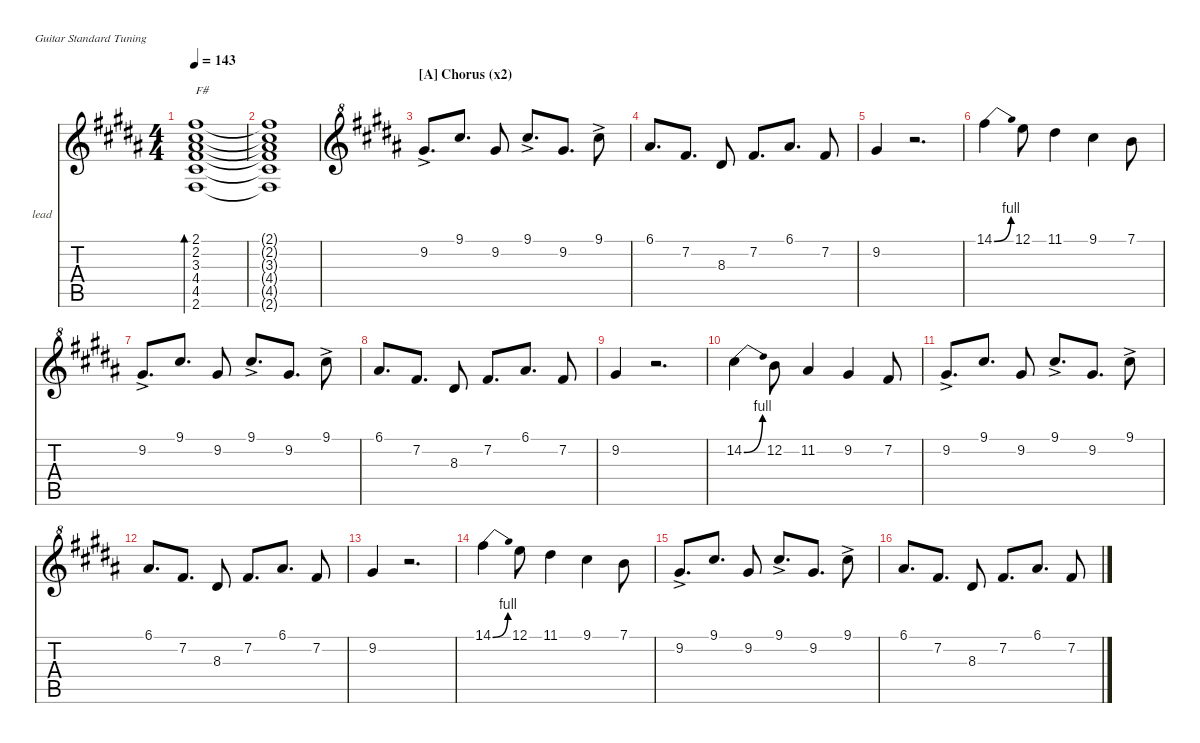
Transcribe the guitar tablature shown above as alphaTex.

\defaultSystemsLayout 4
\hideDynamics
\bracketExtendMode nobrackets
\firstSystemTrackNameOrientation horizontal
\otherSystemsTrackNameOrientation horizontal
\track ("lead guitar" "lead") {instrument electricguitarclean}
\staff {score tabs}
\tuning (E4 B3 G3 D3 A2 E2)
\ts (4 4)
\tempo 143
\clef g2
\ks g#minor
(2.6{acc #} 4.5{acc #} 4.4{acc #} 3.3{acc #} 2.2{acc #} 2.1{acc #}).1{bd 222 txt "F#" dy mf beam Up} |
(2.6{t acc #} 4.5{t acc #} 4.4{t acc #} 3.3{t acc #} 2.2{t acc #} 2.1{t acc #}).1{beam Up} |
\section ("A" "Chorus (x2)")
\ottava 8va
9.2{ac acc #}.8{d beam Up} 9.1{acc #}.8{d beam Up} 9.2{acc #}.8{beam Up} 9.1{ac acc #}.8{d beam Up} 9.2{acc #}.8{d beam Up} 9.1{ac acc #}.8{beam Down} |
6.1{acc #}.8{d beam Up} 7.2{acc #}.8{d beam Up} 8.3{acc #}.8{beam Up} 7.2{acc #}.8{d beam Up} 6.1{acc #}.8{d beam Up} 7.2{acc #}.8{beam Up} |
9.2{acc #}.4{beam Up} r.2{d beam Up} |
14.1{be (bend 0 0 15 4) acc #}.4{beam Down} 12.1{acc forcenatural}.8{beam Down} 11.1{acc #}.4{beam Down} 9.1{acc #}.4{beam Down} 7.1{acc forcenatural}.8{beam Down} |
9.2{ac acc #}.8{d beam Up} 9.1{acc #}.8{d beam Up} 9.2{acc #}.8{beam Up} 9.1{ac acc #}.8{d beam Up} 9.2{acc #}.8{d beam Up} 9.1{ac acc #}.8{beam Down} |
6.1{acc #}.8{d beam Up} 7.2{acc #}.8{d beam Up} 8.3{acc #}.8{beam Up} 7.2{acc #}.8{d beam Up} 6.1{acc #}.8{d beam Up} 7.2{acc #}.8{beam Up} |
9.2{acc #}.4{beam Up} r.2{d beam Up} |
14.2{be (bend 0 0 15 4) acc #}.4{beam Down} 12.2{acc forcenatural}.8{beam Down} 11.2{acc #}.4{beam Up} 9.2{acc #}.4{beam Up} 7.2{acc #}.8{beam Up} |
9.2{ac acc #}.8{d beam Up} 9.1{acc #}.8{d beam Up} 9.2{acc #}.8{beam Up} 9.1{ac acc #}.8{d beam Up} 9.2{acc #}.8{d beam Up} 9.1{ac acc #}.8{beam Down} |
6.1{acc #}.8{d beam Up} 7.2{acc #}.8{d beam Up} 8.3{acc #}.8{beam Up} 7.2{acc #}.8{d beam Up} 6.1{acc #}.8{d beam Up} 7.2{acc #}.8{beam Up} |
9.2{acc #}.4{beam Up} r.2{d beam Up} |
14.1{be (bend 0 0 15 4) acc #}.4{beam Down} 12.1{acc forcenatural}.8{beam Down} 11.1{acc #}.4{beam Down} 9.1{acc #}.4{beam Down} 7.1{acc forcenatural}.8{beam Down} |
9.2{ac acc #}.8{d beam Up} 9.1{acc #}.8{d beam Up} 9.2{acc #}.8{beam Up} 9.1{ac acc #}.8{d beam Up} 9.2{acc #}.8{d beam Up} 9.1{ac acc #}.8{beam Down} |
6.1{acc #}.8{d beam Up} 7.2{acc #}.8{d beam Up} 8.3{acc #}.8{beam Up} 7.2{acc #}.8{d beam Up} 6.1{acc #}.8{d beam Up} 7.2{acc #}.8{beam Up}
